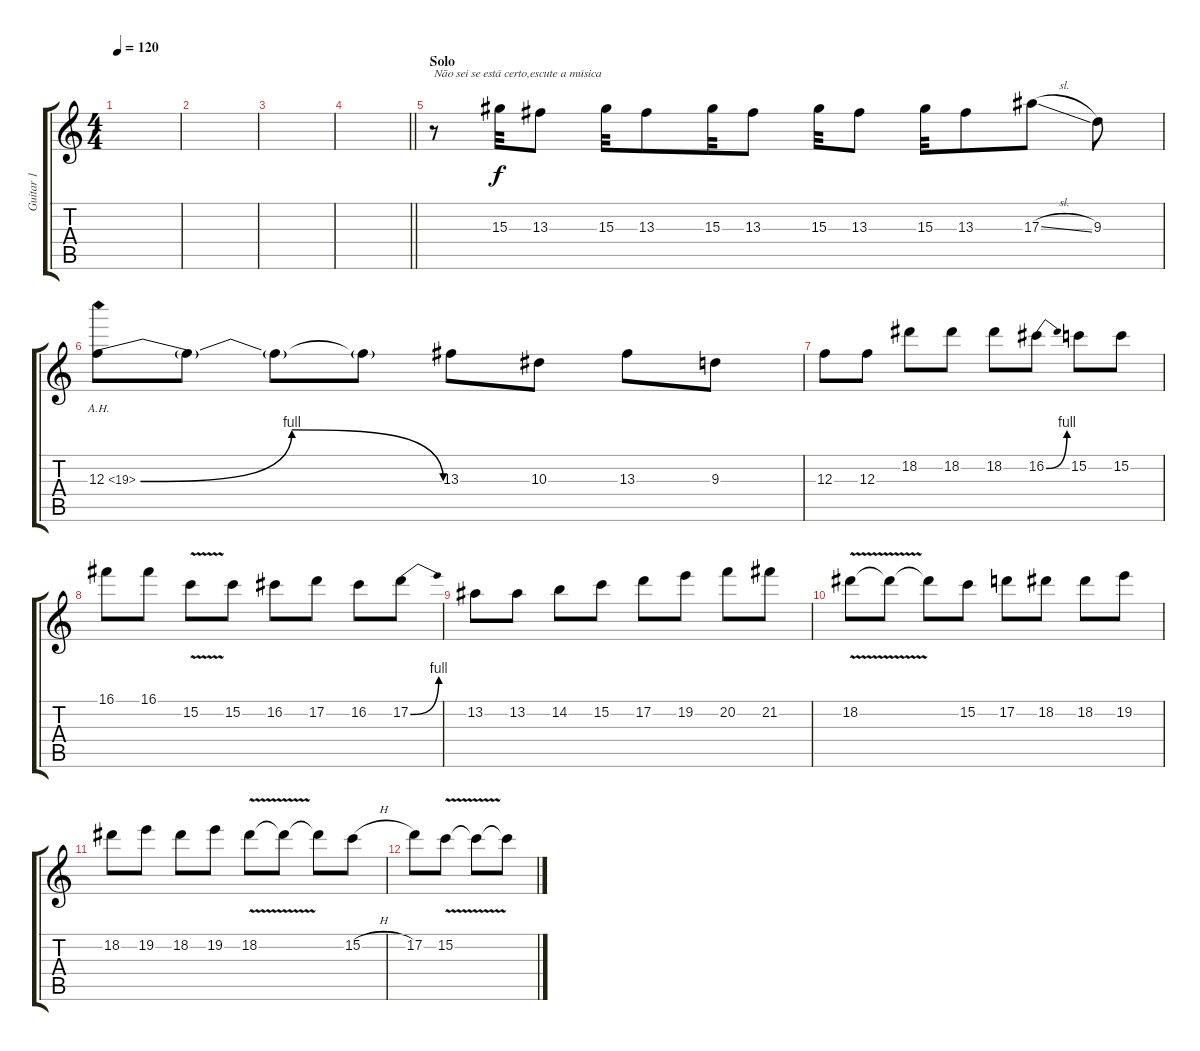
\track ("Guitar 1" "Guitar 1") {solo instrument distortionguitar}
\staff {score tabs}
\tuning (D4 A3 F3 C3 G2 C2) {hide}
\ts (4 4)
\tempo 120
\clef g2
\ks c
|
|
|
\barLineRight lightlight
|
\section ("" "Solo")
r.8{txt "Não sei se está certo,escute a música "} 15.3.32 13.3.8 15.3.32 13.3.8 15.3.32 13.3.8 15.3.32 13.3.8 15.3.32 13.3.8 17.3{sl}.8 9.3.8 |
12.3{be (bendrelease 0 0 10 4 45 4 60 0) ah 7}.8 12.3{t}.8 12.3{t}.8 12.3{t}.8 13.3.8 10.3.8 13.3.8 9.3.8 |
12.3.8 12.3.8 18.2.8 18.2.8 18.2.8 16.2{be (bend 0 0 60 4)}.8 15.2.8 15.2.8 |
16.1.8 16.1.8 15.2{v}.8 15.2.8 16.2.8 17.2.8 16.2.8 17.2{be (bend 0 0 60 4)}.8 |
13.2.8 13.2.8 14.2.8 15.2.8 17.2.8 19.2.8 20.2.8 21.2.8 |
18.2{v}.8 18.2{t}.8 18.2{t}.8 15.2.8 17.2.8 18.2.8 18.2.8 19.2.8 |
18.2.8 19.2.8 18.2.8 19.2.8 18.2{v}.8 18.2{t}.8 18.2{t}.8 15.2{h}.8 |
17.2.8 15.2{v}.8 15.2{t}.8 15.2{t}.8
